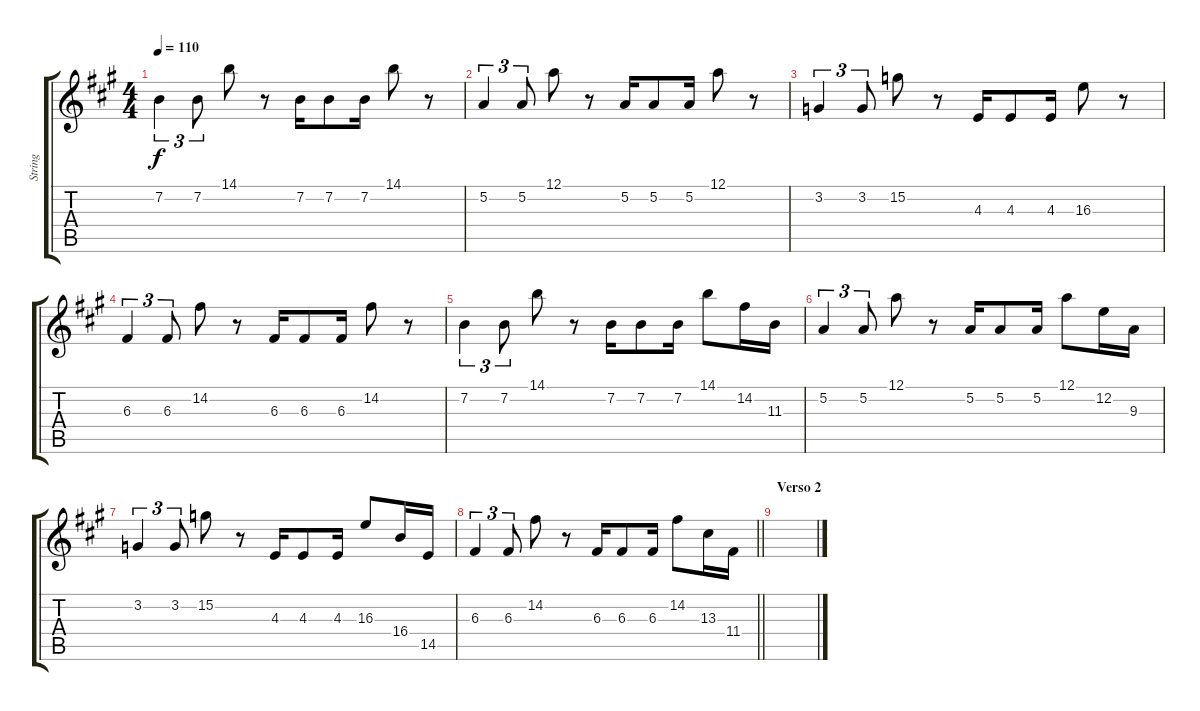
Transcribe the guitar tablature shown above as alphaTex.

\track ("String" "String") {instrument stringensemble1}
\staff {score tabs}
\tuning (A4 E4 C4 G3 D3 G2) {hide}
\ts (4 4)
\tempo 110
\clef g2
\ks a
7.2.4{tu (3 2) dy f} 7.2.8{tu (3 2)} 14.1.8 r.8 7.2.16 7.2.8 7.2.16 14.1.8 r.8 |
5.2.4{tu (3 2)} 5.2.8{tu (3 2)} 12.1.8 r.8 5.2.16 5.2.8 5.2.16 12.1.8 r.8 |
3.2.4{tu (3 2)} 3.2.8{tu (3 2)} 15.2.8 r.8 4.3.16 4.3.8 4.3.16 16.3.8 r.8 |
6.3.4{tu (3 2)} 6.3.8{tu (3 2)} 14.2.8 r.8 6.3.16 6.3.8 6.3.16 14.2.8 r.8 |
7.2.4{tu (3 2)} 7.2.8{tu (3 2)} 14.1.8 r.8 7.2.16 7.2.8 7.2.16 14.1.8 14.2.16 11.3.16 |
5.2.4{tu (3 2)} 5.2.8{tu (3 2)} 12.1.8 r.8 5.2.16 5.2.8 5.2.16 12.1.8 12.2.16 9.3.16 |
3.2.4{tu (3 2)} 3.2.8{tu (3 2)} 15.2.8 r.8 4.3.16 4.3.8 4.3.16 16.3.8 16.4.16 14.5.16 |
\barLineRight lightlight
6.3.4{tu (3 2)} 6.3.8{tu (3 2)} 14.2.8 r.8 6.3.16 6.3.8 6.3.16 14.2.8 13.3.16 11.4.16 |
\section ("" "Verso 2")
